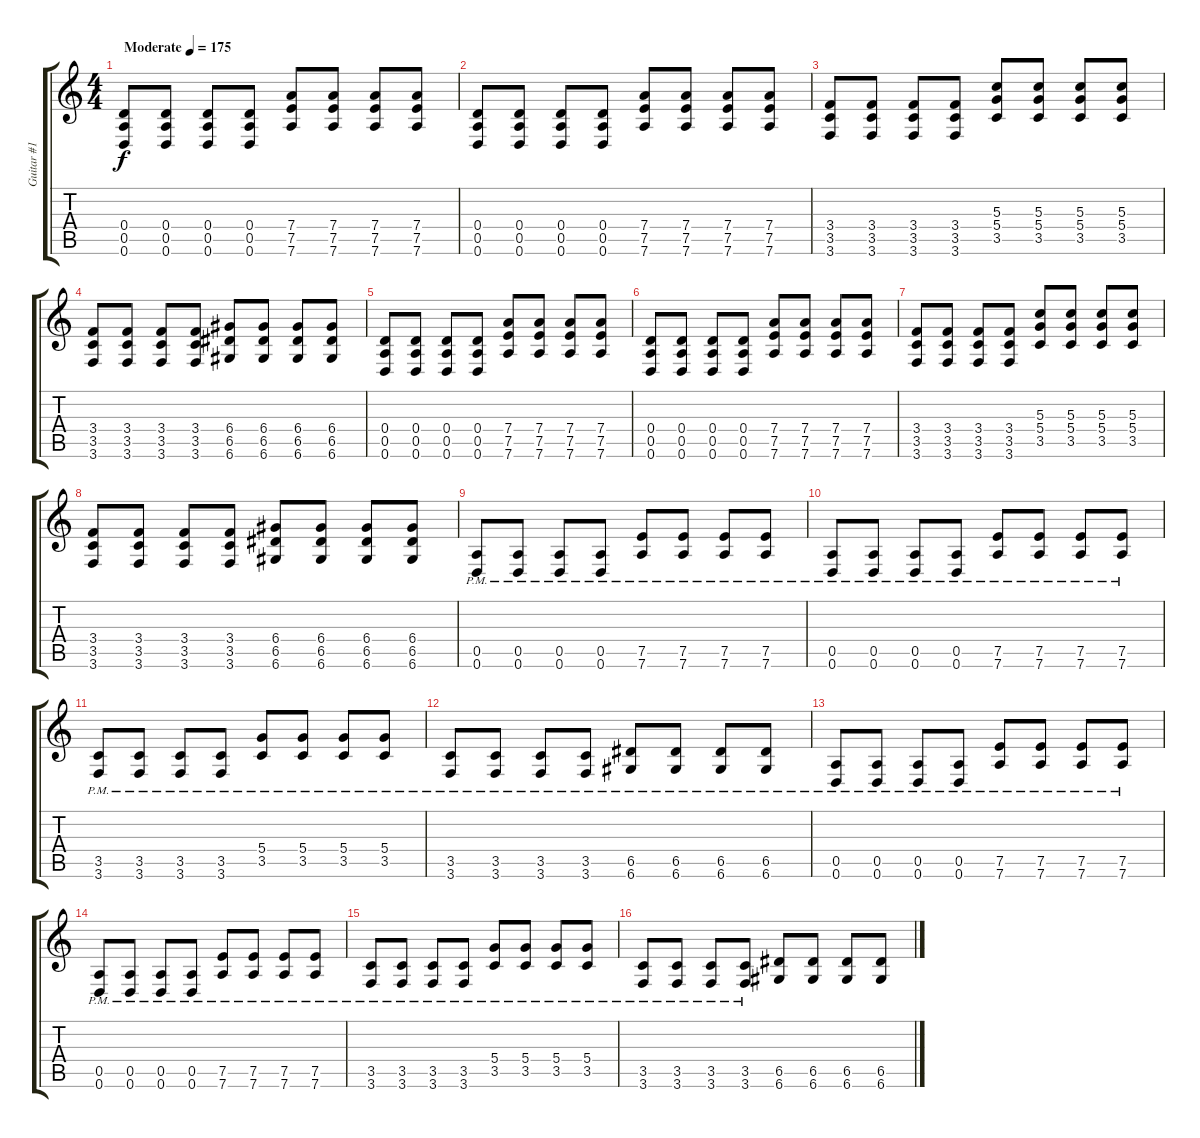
\track ("Guitar #1" "Guitar #1") {instrument overdrivenguitar}
\staff {score tabs}
\tuning (E4 B3 G3 D3 A2 D2) {hide}
\ts (4 4)
\tempo (175 "Moderate")
\clef g2
\ks c
(0.4 0.5 0.6).8{dy f instrument overdrivenguitar} (0.4 0.5 0.6).8 (0.4 0.5 0.6).8 (0.4 0.5 0.6).8 (7.4 7.5 7.6).8 (7.4 7.5 7.6).8 (7.4 7.5 7.6).8 (7.4 7.5 7.6).8 |
(0.4 0.5 0.6).8 (0.4 0.5 0.6).8 (0.4 0.5 0.6).8 (0.4 0.5 0.6).8 (7.4 7.5 7.6).8 (7.4 7.5 7.6).8 (7.4 7.5 7.6).8 (7.4 7.5 7.6).8 |
(3.4 3.5 3.6).8 (3.4 3.5 3.6).8 (3.4 3.5 3.6).8 (3.4 3.5 3.6).8 (5.3 5.4 3.5).8 (5.3 5.4 3.5).8 (5.3 5.4 3.5).8 (5.3 5.4 3.5).8 |
(3.4 3.5 3.6).8 (3.4 3.5 3.6).8 (3.4 3.5 3.6).8 (3.4 3.5 3.6).8 (6.4 6.5 6.6).8 (6.4 6.5 6.6).8 (6.4 6.5 6.6).8 (6.4 6.5 6.6).8 |
(0.4 0.5 0.6).8 (0.4 0.5 0.6).8 (0.4 0.5 0.6).8 (0.4 0.5 0.6).8 (7.4 7.5 7.6).8 (7.4 7.5 7.6).8 (7.4 7.5 7.6).8 (7.4 7.5 7.6).8 |
(0.4 0.5 0.6).8 (0.4 0.5 0.6).8 (0.4 0.5 0.6).8 (0.4 0.5 0.6).8 (7.4 7.5 7.6).8 (7.4 7.5 7.6).8 (7.4 7.5 7.6).8 (7.4 7.5 7.6).8 |
(3.4 3.5 3.6).8 (3.4 3.5 3.6).8 (3.4 3.5 3.6).8 (3.4 3.5 3.6).8 (5.3 5.4 3.5).8 (5.3 5.4 3.5).8 (5.3 5.4 3.5).8 (5.3 5.4 3.5).8 |
(3.4 3.5 3.6).8 (3.4 3.5 3.6).8 (3.4 3.5 3.6).8 (3.4 3.5 3.6).8 (6.4 6.5 6.6).8 (6.4 6.5 6.6).8 (6.4 6.5 6.6).8 (6.4 6.5 6.6).8 |
(0.5{pm} 0.6{pm}).8 (0.5{pm} 0.6{pm}).8 (0.5{pm} 0.6{pm}).8 (0.5{pm} 0.6{pm}).8 (7.5{pm} 7.6{pm}).8 (7.5{pm} 7.6{pm}).8 (7.5{pm} 7.6{pm}).8 (7.5{pm} 7.6{pm}).8 |
(0.5{pm} 0.6{pm}).8 (0.5{pm} 0.6{pm}).8 (0.5{pm} 0.6{pm}).8 (0.5{pm} 0.6{pm}).8 (7.5{pm} 7.6{pm}).8 (7.5{pm} 7.6{pm}).8 (7.5{pm} 7.6{pm}).8 (7.5{pm} 7.6{pm}).8 |
(3.5{pm} 3.6{pm}).8 (3.5{pm} 3.6{pm}).8 (3.5{pm} 3.6{pm}).8 (3.5{pm} 3.6{pm}).8 (5.4{pm} 3.5{pm}).8 (5.4{pm} 3.5{pm}).8 (5.4{pm} 3.5{pm}).8 (5.4{pm} 3.5{pm}).8 |
(3.5{pm} 3.6{pm}).8 (3.5{pm} 3.6{pm}).8 (3.5{pm} 3.6{pm}).8 (3.5{pm} 3.6{pm}).8 (6.5{pm} 6.6{pm}).8 (6.5{pm} 6.6{pm}).8 (6.5{pm} 6.6{pm}).8 (6.5{pm} 6.6{pm}).8 |
(0.5{pm} 0.6{pm}).8 (0.5{pm} 0.6{pm}).8 (0.5{pm} 0.6{pm}).8 (0.5{pm} 0.6{pm}).8 (7.5{pm} 7.6{pm}).8 (7.5{pm} 7.6{pm}).8 (7.5{pm} 7.6{pm}).8 (7.5{pm} 7.6{pm}).8 |
(0.5{pm} 0.6{pm}).8 (0.5{pm} 0.6{pm}).8 (0.5{pm} 0.6{pm}).8 (0.5{pm} 0.6{pm}).8 (7.5{pm} 7.6{pm}).8 (7.5{pm} 7.6{pm}).8 (7.5{pm} 7.6{pm}).8 (7.5{pm} 7.6{pm}).8 |
(3.5{pm} 3.6{pm}).8 (3.5{pm} 3.6{pm}).8 (3.5{pm} 3.6{pm}).8 (3.5{pm} 3.6{pm}).8 (5.4{pm} 3.5{pm}).8 (5.4{pm} 3.5{pm}).8 (5.4{pm} 3.5{pm}).8 (5.4{pm} 3.5{pm}).8 |
(3.5{pm} 3.6{pm}).8 (3.5{pm} 3.6{pm}).8 (3.5{pm} 3.6{pm}).8 (3.5{pm} 3.6{pm}).8 (6.5 6.6).8 (6.5 6.6).8 (6.5 6.6).8 (6.5 6.6).8
